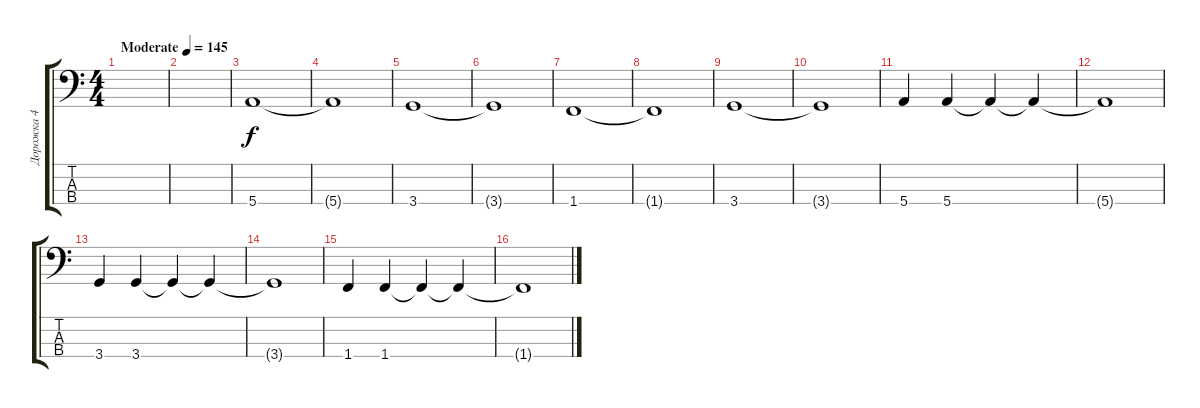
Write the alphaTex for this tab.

\track ("Дорожка 4" "Дорожка 4") {instrument electricbassfinger}
\staff {score tabs}
\tuning (G2 D2 A1 E1) {hide}
\ts (4 4)
\tempo (145 "Moderate")
\clef f4
\ks c
|
|
5.4.1 |
5.4{t}.1 |
3.4.1 |
3.4{t}.1 |
1.4.1 |
1.4{t}.1 |
3.4.1 |
3.4{t}.1 |
5.4.4 5.4.4 5.4{t}.4 5.4{t}.4 |
5.4{t}.1 |
3.4.4 3.4.4 3.4{t}.4 3.4{t}.4 |
3.4{t}.1 |
1.4.4 1.4.4 1.4{t}.4 1.4{t}.4 |
1.4{t}.1
